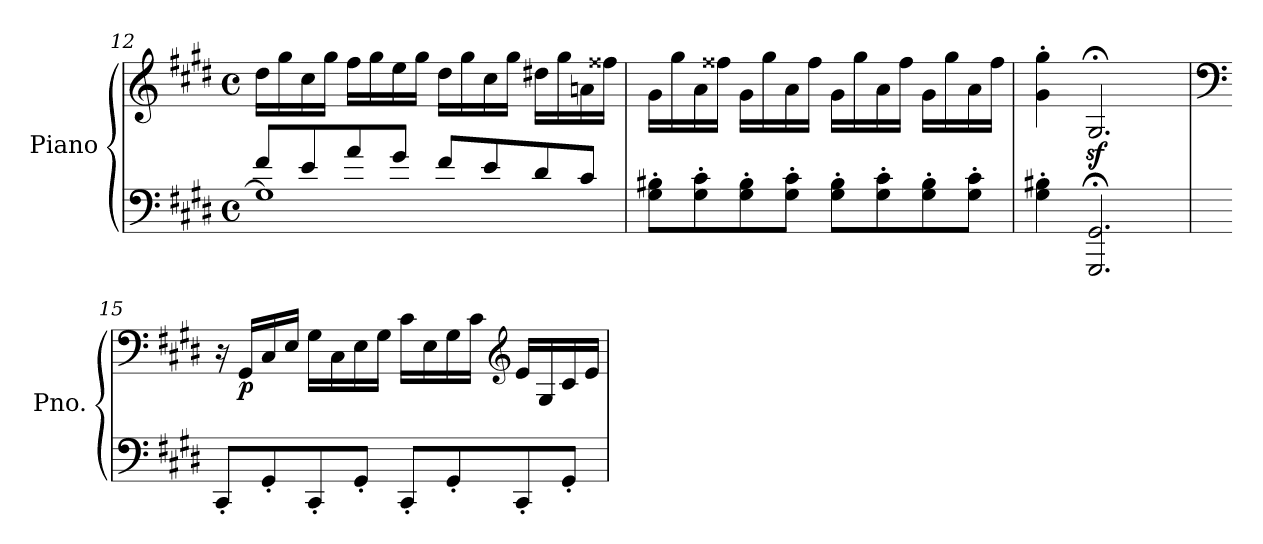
**kern	**kern	**dynam
*part1	*part1	*part1
*staff2	*staff1	*staff1/2
*I"Piano	*	*
*I'Pno.	*	*
*clefF4	*clefG2	*
*k[f#c#g#d#]	*k[f#c#g#d#]	*
*M4/4	*M4/4	*
*met(c)	*met(c)	*
=12	=12	=12
*^	*	*
8f#/L	1G#]	16dd#\LL	.
.	.	16gg#\	.
8e/	.	16cc#\	.
.	.	16gg#\JJ	.
8a/	.	16ff#\LL	.
.	.	16gg#\	.
8g#/J	.	16ee\	.
.	.	16gg#\JJ	.
8f#/L	.	16dd#\LL	.
.	.	16gg#\	.
8e/	.	16cc#\	.
.	.	16gg#\JJ	.
8d#/	.	16dd#X\LL	.
.	.	16gg#\	.
8c#/J	.	16an\	.
.	.	16ff##X\JJ	.
*v	*v	*	*
=13	=13	=13
8G#\' 8B#X\'L	16g#\LL	.
.	16gg#\	.
8G#\' 8c#\'	16a\	.
.	16ff##X\JJ	.
8G#\' 8B#\'	16g#\LL	.
.	16gg#\	.
8G#\' 8c#\'J	16a\	.
.	16ff##\JJ	.
8G#\' 8B#\'L	16g#\LL	.
.	16gg#\	.
8G#\' 8c#\'	16a\	.
.	16ff##\JJ	.
8G#\' 8B#\'	16g#\LL	.
.	16gg#\	.
8G#\' 8c#\'J	16a\	.
.	16ff##\JJ	.
!!LO:LB:g=z
=14	=14	=14
4G#\' 4B#X\'	4g#\' 4gg#\'	.
2.GGG#/;< 2.GG#/;<	2.G#z<;</	.
=15	=15	=15
*	*clefF4	*
8CC#'/L	16r	.
!	!	!LO:DY:b
.	16GG#/LL	p
8GG#'/	16C#/	.
.	16E/JJ	.
8CC#'/	16G#\LL	.
.	16C#\	.
8GG#'/J	16E\	.
.	16G#\JJ	.
8CC#'/L	16c#\LL	.
.	16E\	.
8GG#'/	16G#\	.
.	16c#\JJ	.
*	*clefG2	*
8CC#'/	16e/LL	.
.	16G#/	.
8GG#'/J	16c#/	.
.	16e/JJ	.
=	=	=
*-	*-	*-
